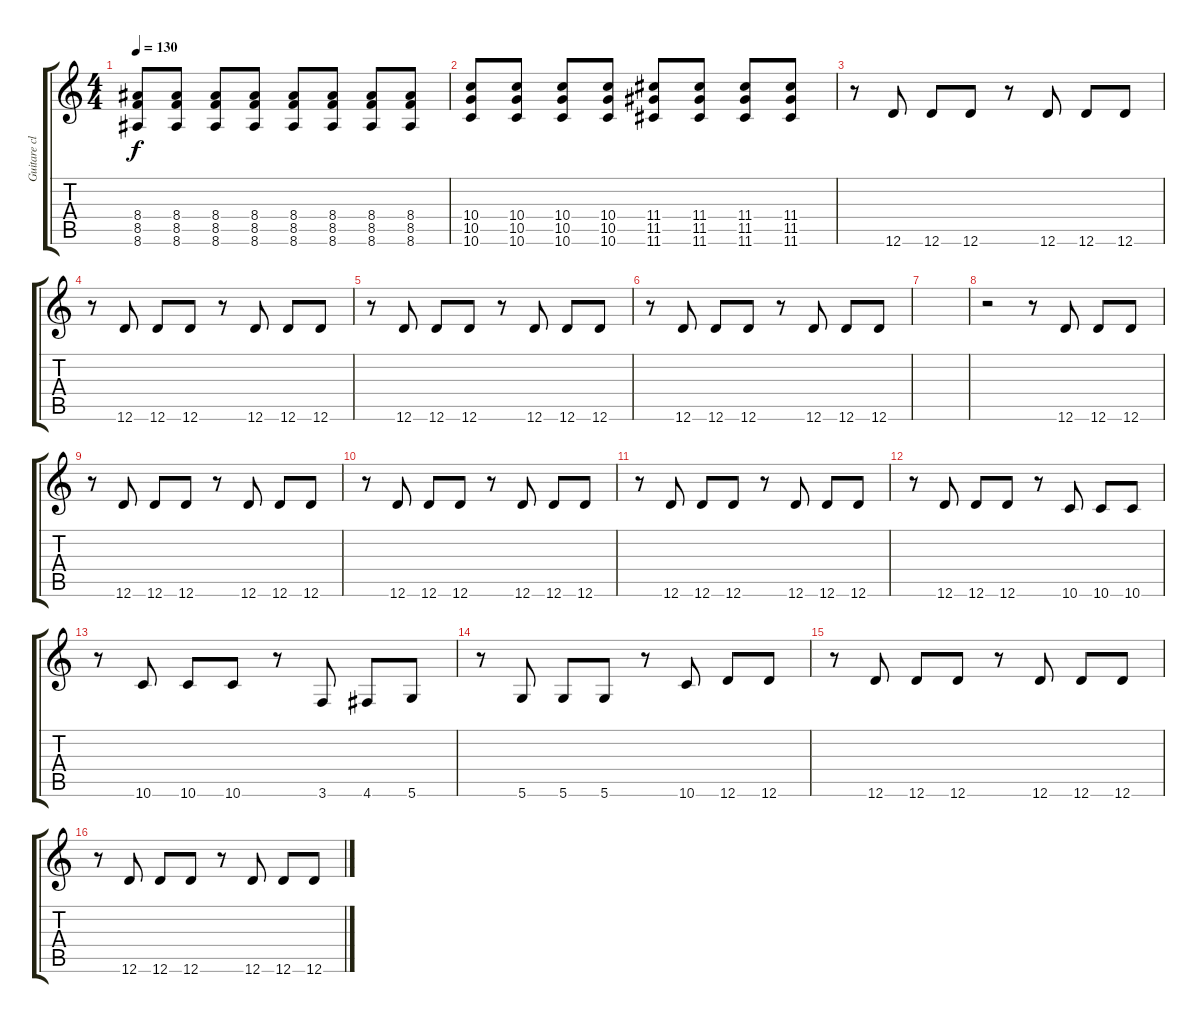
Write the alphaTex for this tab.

\track ("Guitare clean" "Guitare cl") {instrument electricguitarclean}
\staff {score tabs}
\tuning (E4 B3 G3 D3 A2 D2) {hide}
\ts (4 4)
\tempo 130
\clef g2
\ks c
(8.4 8.5 8.6).8{dy f} (8.4 8.5 8.6).8 (8.4 8.5 8.6).8 (8.4 8.5 8.6).8 (8.4 8.5 8.6).8 (8.4 8.5 8.6).8 (8.4 8.5 8.6).8 (8.4 8.5 8.6).8 |
(10.4 10.5 10.6).8 (10.4 10.5 10.6).8 (10.4 10.5 10.6).8 (10.4 10.5 10.6).8 (11.4 11.5 11.6).8 (11.4 11.5 11.6).8 (11.4 11.5 11.6).8 (11.4 11.5 11.6).8 |
r.8 12.6.8 12.6.8 12.6.8 r.8 12.6.8 12.6.8 12.6.8 |
r.8 12.6.8 12.6.8 12.6.8 r.8 12.6.8 12.6.8 12.6.8 |
r.8 12.6.8 12.6.8 12.6.8 r.8 12.6.8 12.6.8 12.6.8 |
r.8 12.6.8 12.6.8 12.6.8 r.8 12.6.8 12.6.8 12.6.8 |
|
r.2 r.8 12.6.8 12.6.8 12.6.8 |
r.8 12.6.8 12.6.8 12.6.8 r.8 12.6.8 12.6.8 12.6.8 |
r.8 12.6.8 12.6.8 12.6.8 r.8 12.6.8 12.6.8 12.6.8 |
r.8 12.6.8 12.6.8 12.6.8 r.8 12.6.8 12.6.8 12.6.8 |
r.8 12.6.8 12.6.8 12.6.8 r.8 10.6.8 10.6.8 10.6.8 |
r.8 10.6.8 10.6.8 10.6.8 r.8 3.6.8 4.6.8 5.6.8 |
r.8 5.6.8 5.6.8 5.6.8 r.8 10.6.8 12.6.8 12.6.8 |
r.8 12.6.8 12.6.8 12.6.8 r.8 12.6.8 12.6.8 12.6.8 |
r.8 12.6.8 12.6.8 12.6.8 r.8 12.6.8 12.6.8 12.6.8
